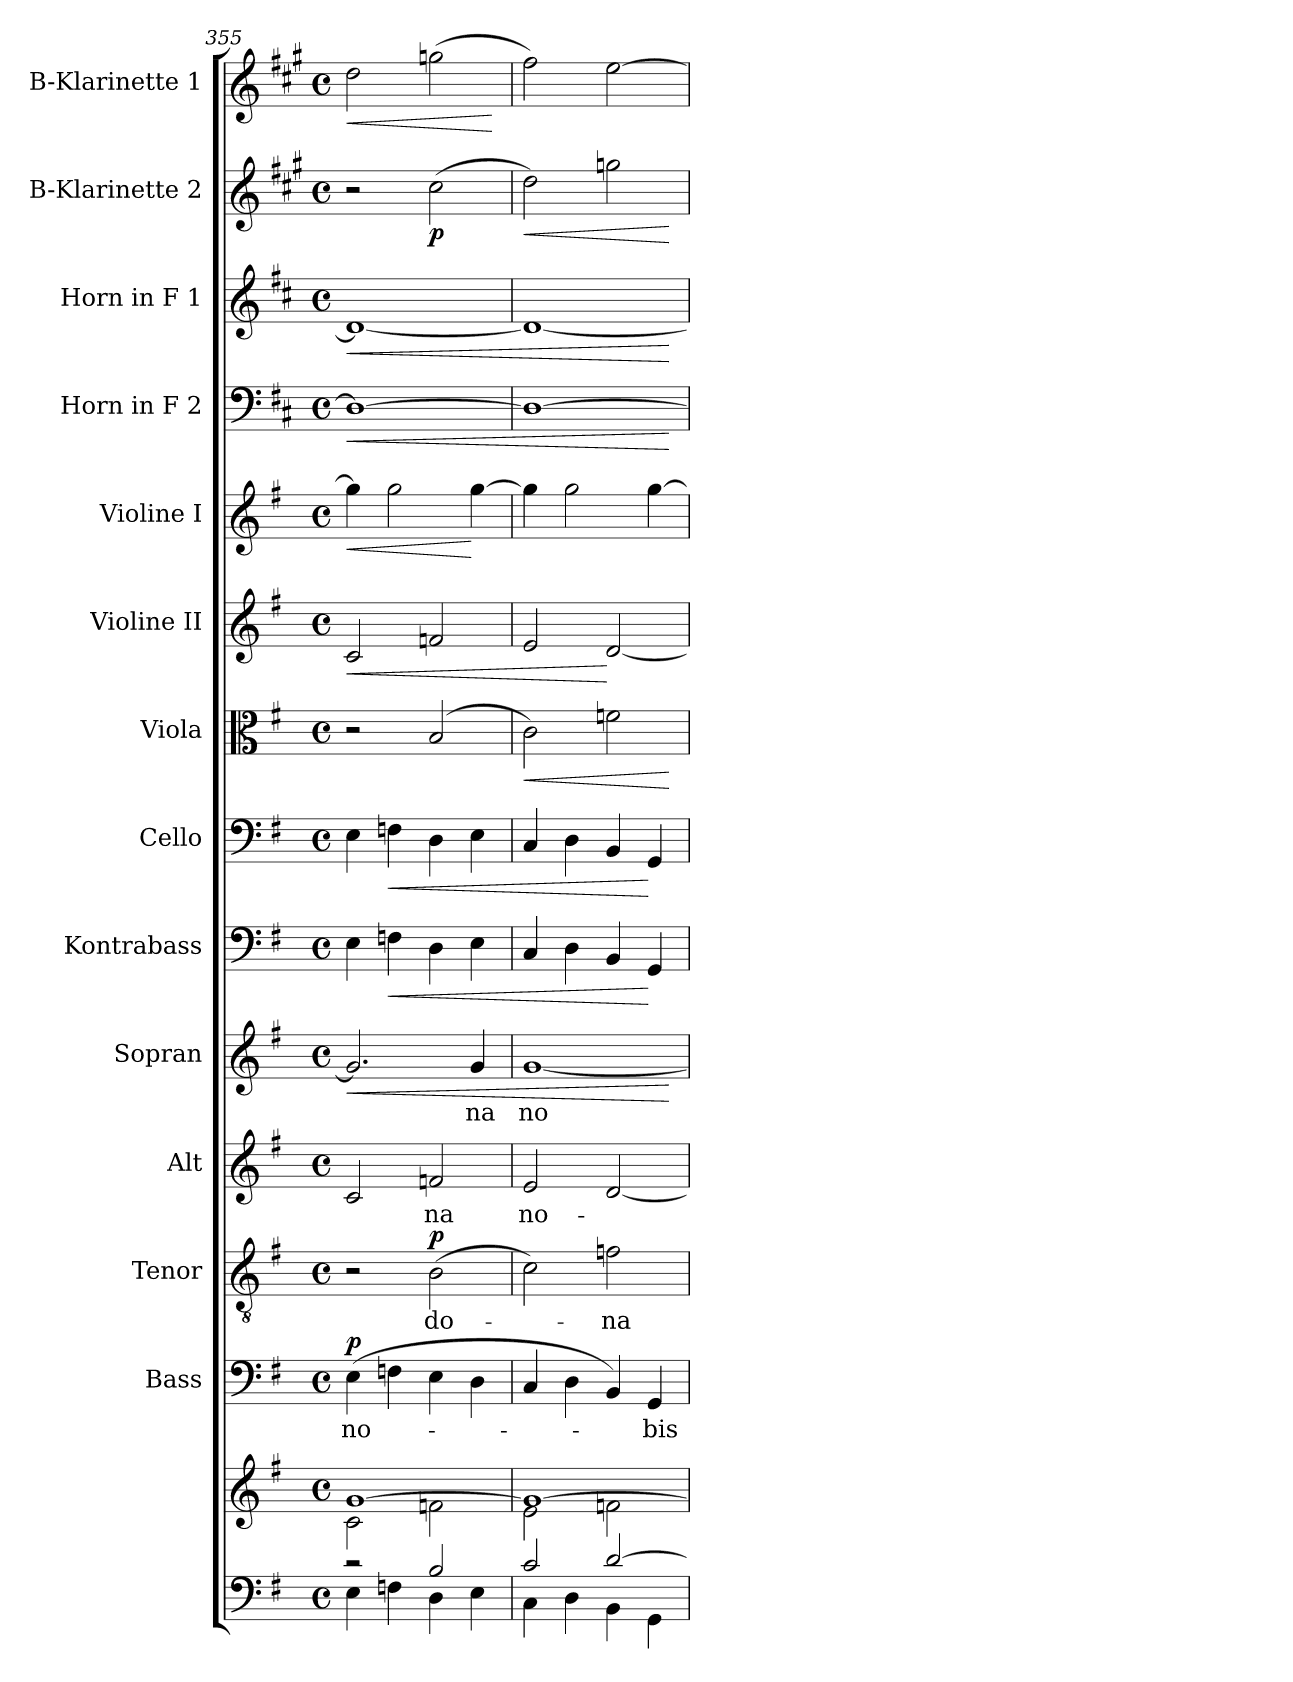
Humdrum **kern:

**kern	**kern	**kern	**text	**dynam	**kern	**text	**dynam	**kern	**text	**kern	**text	**dynam	**kern	**dynam	**kern	**dynam	**kern	**dynam	**kern	**dynam	**kern	**dynam	**kern	**dynam	**kern	**dynam	**kern	**dynam	**kern	**dynam
*part14	*part14	*part13	*part13	*part13	*part12	*part12	*part12	*part11	*part11	*part10	*part10	*part10	*part9	*part9	*part8	*part8	*part7	*part7	*part6	*part6	*part5	*part5	*part4	*part4	*part3	*part3	*part2	*part2	*part1	*part1
*staff15	*staff14	*staff13	*staff13	*staff13	*staff12	*staff12	*staff12	*staff11	*staff11	*staff10	*staff10	*staff10	*staff9	*staff9	*staff8	*staff8	*staff7	*staff7	*staff6	*staff6	*staff5	*staff5	*staff4	*staff4	*staff3	*staff3	*staff2	*staff2	*staff1	*staff1
*	*	*I"Bass	*	*	*I"Tenor	*	*	*I"Alt	*	*I"Sopran	*	*	*I"Kontrabass	*	*I"Cello	*	*I"Viola	*	*I"Violine II	*	*I"Violine I	*	*I"Horn in F 2	*	*I"Horn in F 1	*	*I"B-Klarinette 2	*	*I"B-Klarinette 1	*
*	*	*I'B.	*	*	*I'T.	*	*	*I'A.	*	*I'S.	*	*	*I'Kb.	*	*	*	*I'Vla.	*	*I'Vl. II	*	*I'Vl. I	*	*	*	*	*	*I'B Kl. 2	*	*I'B Kl. 1	*
*clefF4	*clefG2	*clefF4	*	*	*clefGv2	*	*	*clefG2	*	*clefG2	*	*	*clefF4	*	*clefF4	*	*clefC3	*	*clefG2	*	*clefG2	*	*clefF4	*	*clefG2	*	*clefG2	*	*clefG2	*
*	*	*	*	*	*	*	*	*	*	*	*	*	*ITrd7c12	*	*	*	*	*	*	*	*	*	*ITrd4c7	*	*ITrd4c7	*	*ITrd1c2	*	*ITrd1c2	*
*k[f#]	*k[f#]	*k[f#]	*	*	*k[f#]	*	*	*k[f#]	*	*k[f#]	*	*	*k[f#]	*	*k[f#]	*	*k[f#]	*	*k[f#]	*	*k[f#]	*	*k[f#]	*	*k[f#]	*	*k[f#]	*	*k[f#]	*
*G:	*G:	*G:	*	*	*G:	*	*	*G:	*	*G:	*	*	*G:	*	*G:	*	*G:	*	*G:	*	*G:	*	*G:	*	*G:	*	*G:	*	*G:	*
*M4/4	*M4/4	*M4/4	*	*	*M4/4	*	*	*M4/4	*	*M4/4	*	*	*M4/4	*	*M4/4	*	*M4/4	*	*M4/4	*	*M4/4	*	*M4/4	*	*M4/4	*	*M4/4	*	*M4/4	*
*met(c)	*met(c)	*met(c)	*	*	*met(c)	*	*	*met(c)	*	*met(c)	*	*	*met(c)	*	*met(c)	*	*met(c)	*	*met(c)	*	*met(c)	*	*met(c)	*	*met(c)	*	*met(c)	*	*met(c)	*
=355	=355	=355	=355	=355	=355	=355	=355	=355	=355	=355	=355	=355	=355	=355	=355	=355	=355	=355	=355	=355	=355	=355	=355	=355	=355	=355	=355	=355	=355	=355
*^	*^	*	*	*	*	*	*	*	*	*	*	*	*	*	*	*	*	*	*	*	*	*	*	*	*	*	*	*	*	*
!	!	!	!	!	!LO:LY:b	!LO:DY:a	!	!	!	!	!	!	!	!LO:HP:b	!	!	!	!	!	!	!	!LO:HP:b	!	!LO:HP:b	!	!LO:HP:b	!	!LO:HP:b	!	!	!	!LO:HP:b
2rc	4E\	[>1g	2c\	(>4E\	no-	p	2r	.	.	2c/	.	2.g/]	.	<	4EE\	.	4E\	.	2r	.	2c/	<	4gg\]	<	1GG_	<	1G_	<	2r	.	2cc\	<
!	!	!	!	!	!	!	!	!	!	!	!	!	!	!	!	!LO:HP:b	!	!LO:HP:b	!	!	!	!	!	!	!	!	!	!	!	!	!	!
.	4Fn\	.	.	4Fn\	.	.	.	.	.	.	.	.	.	.	4FFn\	<	4Fn\	<	.	.	.	.	2gg\	.	.	.	.	.	.	.	.	.
!	!	!	!	!	!	!	!	!LO:LY:b	!LO:DY:a	!	!LO:LY:b	!	!	!	!	!	!	!	!	!	!	!	!	!	!	!	!	!	!	!LO:DY:b	!	!
2B/	4D\	.	2fn\	4E\	.	.	(>2B\	do-	p	2fn/	-na	.	.	.	4DD\	.	4D\	.	(2B/	.	2fn/	.	.	.	.	.	.	.	(>2b\	p	(>2ffn\	.
!	!	!	!	!	!	!	!	!	!	!	!	!	!LO:LY:b	!	!	!	!	!	!	!	!	!	!	!	!	!	!	!	!	!	!	!
.	4E\	.	.	4D\	.	.	.	.	.	.	.	4g/	-na	.	4EE\	.	4E\	.	.	.	.	.	[4gg\	[	.	.	.	.	.	.	.	.
*v	*v	*	*	*	*	*	*	*	*	*	*	*	*	*	*	*	*	*	*	*	*	*	*	*	*	*	*	*	*	*	*	*
*	*v	*v	*	*	*	*	*	*	*	*	*	*	*	*	*	*	*	*	*	*	*	*	*	*	*	*	*	*	*	*	*
.	.	.	.	.	.	.	.	.	.	.	.	.	.	.	.	.	.	.	.	.	.	.	.	.	.	.	.	.	.	[
=356	=356	=356	=356	=356	=356	=356	=356	=356	=356	=356	=356	=356	=356	=356	=356	=356	=356	=356	=356	=356	=356	=356	=356	=356	=356	=356	=356	=356	=356	=356
*^	*^	*	*	*	*	*	*	*	*	*	*	*	*	*	*	*	*	*	*	*	*	*	*	*	*	*	*	*	*	*
!	!	!	!	!	!	!	!	!	!	!	!LO:LY:b	!	!LO:LY:b	!	!	!	!	!	!	!LO:HP:b	!	!	!	!	!	!	!	!	!	!LO:HP:b	!	!
2c/	4C\	1g_	2e\	4C/	.	.	2c\)	.	.	2e/	no-	[1g	no-	.	4CC/	.	4C/	.	2c\)	<	2e/	.	4gg\]	.	1GG_	.	1G_	.	2cc\)	<	2ee\)	.
.	4D\	.	.	4D\	.	.	.	.	.	.	.	.	.	.	4DD\	.	4D\	.	.	.	.	.	2gg\	.	.	.	.	.	.	.	.	.
!	!	!	!	!	!	!	!	!LO:LY:b	!	!	!	!	!	!	!	!	!	!	!	!	!	!	!	!	!	!	!	!	!	!	!	!
[>2d/	4BB\	.	2fn\	4BB/)	.	.	2fn\	-na	.	[2d/	.	.	.	.	4BBB/	.	4BB/	.	2fn\	.	[2d/	[	.	.	.	.	.	.	2ffn\	.	[2dd\	.
!	!	!	!	!	!LO:LY:b	!	!	!	!	!	!	!	!	!	!	!	!	!	!	!	!	!	!	!	!	!	!	!	!	!	!	!
.	4GG\	.	.	4GG/	-bis	.	.	.	.	.	.	.	.	.	4GGG/	[	4GG/	[	.	.	.	.	[4gg\	.	.	.	.	.	.	.	.	.
*v	*v	*	*	*	*	*	*	*	*	*	*	*	*	*	*	*	*	*	*	*	*	*	*	*	*	*	*	*	*	*	*	*
*	*v	*v	*	*	*	*	*	*	*	*	*	*	*	*	*	*	*	*	*	*	*	*	*	*	*	*	*	*	*	*	*
.	.	.	.	.	.	.	.	.	.	.	.	[	.	.	.	.	.	[	.	.	.	.	.	[	.	[	.	[	.	.
=	=	=	=	=	=	=	=	=	=	=	=	=	=	=	=	=	=	=	=	=	=	=	=	=	=	=	=	=	=	=
*-	*-	*-	*-	*-	*-	*-	*-	*-	*-	*-	*-	*-	*-	*-	*-	*-	*-	*-	*-	*-	*-	*-	*-	*-	*-	*-	*-	*-	*-	*-
